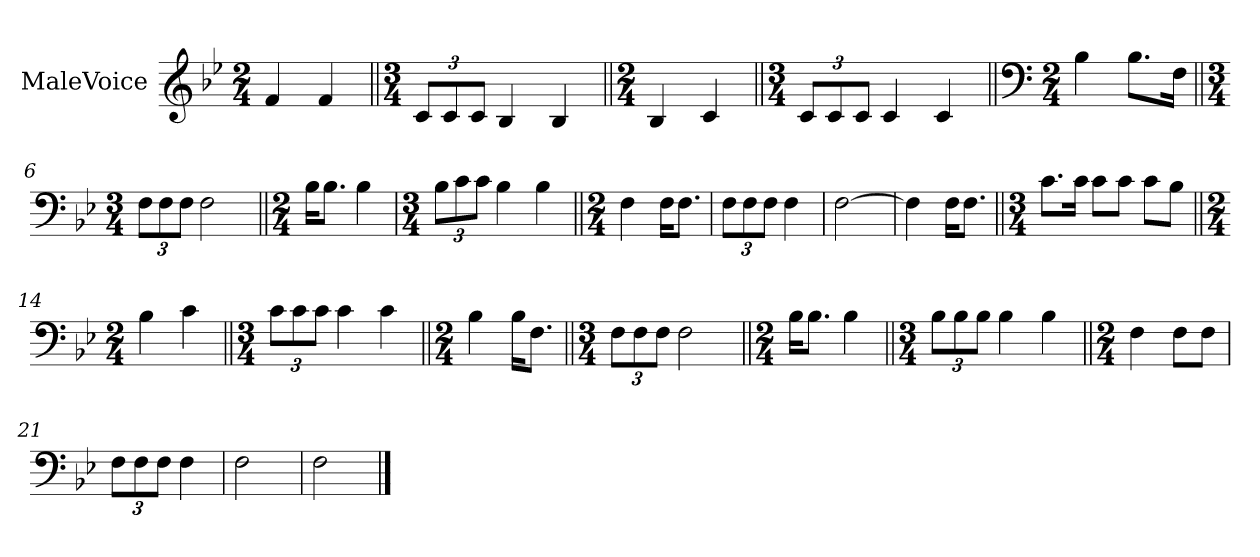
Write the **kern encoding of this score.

**kern
*part1
*staff1
*I"MaleVoice
*clefG2
*k[b-e-]
*M2/4
*MM92
=1
4f
4f
=2||
*M3/4
12c/L
12c/
12c/J
4B-
4B-
=3||
*M2/4
4B-
4c
=4||
*M3/4
12c/L
12c/
12c/J
4c
4c
=5||
*clefF4
*M2/4
4B-
8.B-\L
16F\Jk
=6||
*M3/4
12F\L
12F\
12F\J
2F
=7||
*M2/4
16B-\KL
8.B-\J
4B-
=8
*M3/4
12B-\L
12c\
12c\J
4B-
4B-
=9||
*M2/4
4F
16F\KL
8.F\J
=10
12F\L
12F\
12F\J
4F
=11
[2F
=12
4F]
16F\KL
8.F\J
=13||
*M3/4
8.c\L
16c\Jk
8c\L
8c\J
8c\L
8B-\J
=14||
*M2/4
4B-
4c
=15||
*M3/4
12c\L
12c\
12c\J
4c
4c
=16||
*M2/4
4B-
16B-\KL
8.F\J
=17||
*M3/4
12F\L
12F\
12F\J
2F
=18||
*M2/4
16B-\KL
8.B-\J
4B-
=19||
*M3/4
12B-\L
12B-\
12B-\J
4B-
4B-
=20||
*M2/4
4F
8F\L
8F\J
=21
12F\L
12F\
12F\J
4F
=22
2F
=23
2F
==
*-
